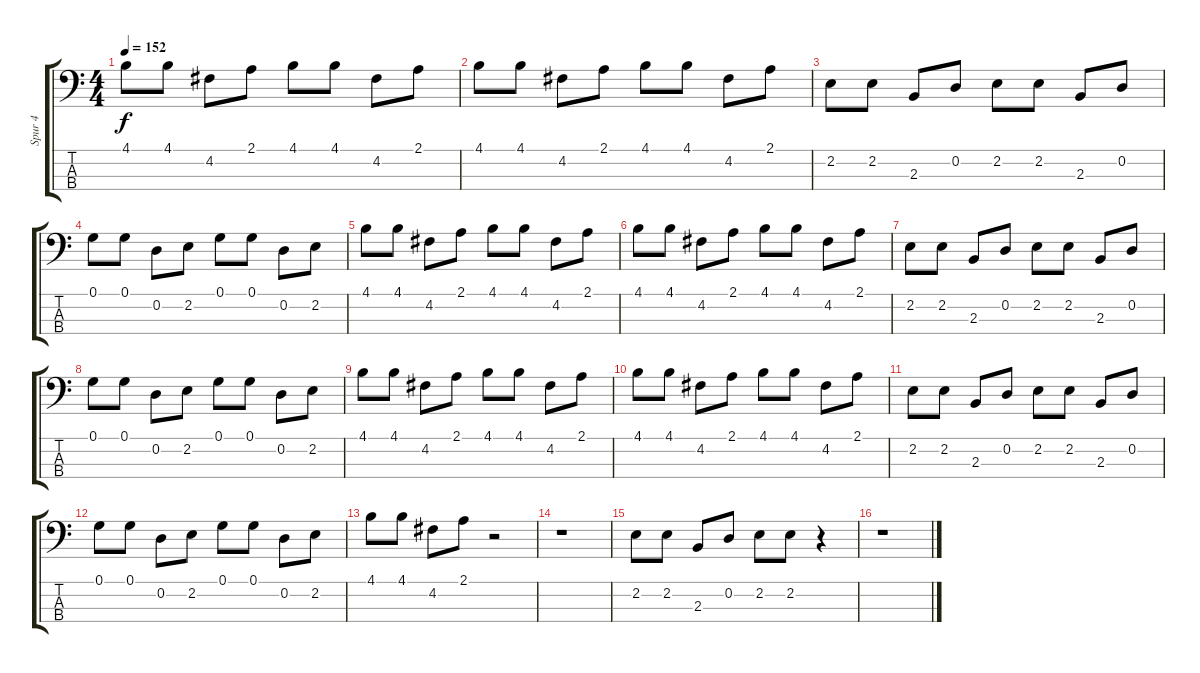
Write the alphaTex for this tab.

\track ("Spur 4" "Spur 4") {instrument synthbass2}
\staff {score tabs}
\tuning (G2 D2 A1 E1) {hide}
\ts (4 4)
\tempo 152
\clef f4
\ks c
4.1.8{dy f} 4.1.8 4.2.8 2.1.8 4.1.8 4.1.8 4.2.8 2.1.8 |
4.1.8 4.1.8 4.2.8 2.1.8 4.1.8 4.1.8 4.2.8 2.1.8 |
2.2.8 2.2.8 2.3.8 0.2.8 2.2.8 2.2.8 2.3.8 0.2.8 |
0.1.8 0.1.8 0.2.8 2.2.8 0.1.8 0.1.8 0.2.8 2.2.8 |
4.1.8 4.1.8 4.2.8 2.1.8 4.1.8 4.1.8 4.2.8 2.1.8 |
4.1.8 4.1.8 4.2.8 2.1.8 4.1.8 4.1.8 4.2.8 2.1.8 |
2.2.8 2.2.8 2.3.8 0.2.8 2.2.8 2.2.8 2.3.8 0.2.8 |
0.1.8 0.1.8 0.2.8 2.2.8 0.1.8 0.1.8 0.2.8 2.2.8 |
4.1.8 4.1.8 4.2.8 2.1.8 4.1.8 4.1.8 4.2.8 2.1.8 |
4.1.8 4.1.8 4.2.8 2.1.8 4.1.8 4.1.8 4.2.8 2.1.8 |
2.2.8 2.2.8 2.3.8 0.2.8 2.2.8 2.2.8 2.3.8 0.2.8 |
0.1.8 0.1.8 0.2.8 2.2.8 0.1.8 0.1.8 0.2.8 2.2.8 |
4.1.8 4.1.8 4.2.8 2.1.8 r.2 |
r.1 |
2.2.8 2.2.8 2.3.8 0.2.8 2.2.8 2.2.8 r.4 |
r.1
